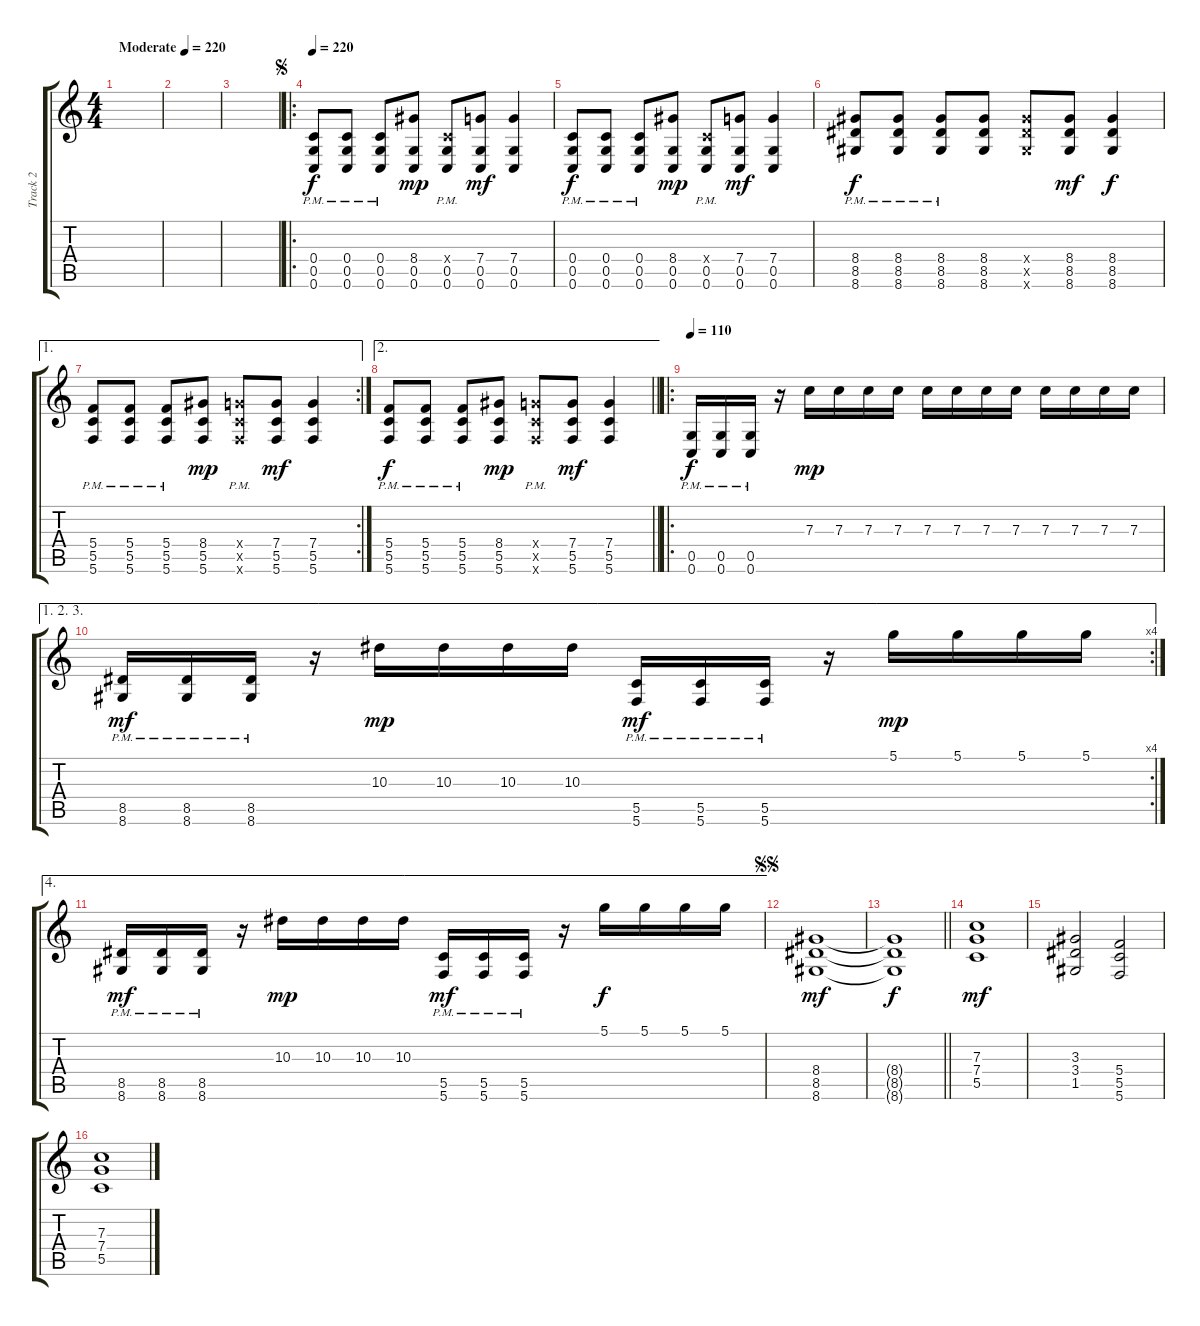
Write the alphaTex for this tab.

\track ("Track 2" "Track 2") {instrument overdrivenguitar}
\staff {score tabs}
\tuning (D4 A3 F3 C3 G2 C2) {hide}
\ts (4 4)
\tempo (220 "Moderate")
\clef g2
\ks c
|
|
|
\ro
\jump segno
\tempo 220
(0.4{pm} 0.5{pm} 0.6{pm}).8 (0.4{pm} 0.5{pm} 0.6{pm}).8 (0.4{pm} 0.5{pm} 0.6{pm}).8 (8.4 0.5 0.6).8{dy mp} (0.4{pm x} 0.5{pm} 0.6{pm}).8 (7.4 0.5 0.6).8{dy mf} (7.4 0.5 0.6).4 |
(0.4{pm} 0.5{pm} 0.6{pm}).8{dy f} (0.4{pm} 0.5{pm} 0.6{pm}).8 (0.4{pm} 0.5{pm} 0.6{pm}).8 (8.4 0.5 0.6).8{dy mp} (0.4{pm x} 0.5{pm} 0.6{pm}).8 (7.4 0.5 0.6).8{dy mf} (7.4 0.5 0.6).4 |
(8.4{pm} 8.5{pm} 8.6{pm}).8{dy f} (8.4{pm} 8.5{pm} 8.6{pm}).8 (8.4{pm} 8.5{pm} 8.6{pm}).8 (8.4 8.5 8.6).8 (8.4{x} 8.5{x} 8.6{x}).8 (8.4 8.5 8.6).8{dy mf} (8.4 8.5 8.6).4{dy f} |
\ae 1
\rc 2
(5.4{pm} 5.5{pm} 5.6{pm}).8 (5.4{pm} 5.5{pm} 5.6{pm}).8 (5.4{pm} 5.5{pm} 5.6{pm}).8 (8.4 5.5 5.6).8{dy mp} (7.4{pm x} 5.5{pm x} 5.6{pm x}).8 (7.4 5.5 5.6).8{dy mf} (7.4 5.5 5.6).4 |
\ae 2
\barLineRight lightlight
(5.4{pm} 5.5{pm} 5.6{pm}).8{dy f} (5.4{pm} 5.5{pm} 5.6{pm}).8 (5.4{pm} 5.5{pm} 5.6{pm}).8 (8.4 5.5 5.6).8{dy mp} (7.4{pm x} 5.5{pm x} 5.6{pm x}).8 (7.4 5.5 5.6).8{dy mf} (7.4 5.5 5.6).4 |
\ro
\tempo 110
(0.5{pm} 0.6{pm}).16{dy f} (0.5{pm} 0.6{pm}).16 (0.5{pm} 0.6{pm}).16 r.16 7.3.16{dy mp} 7.3.16 7.3.16 7.3.16 7.3.16 7.3.16 7.3.16 7.3.16 7.3.16 7.3.16 7.3.16 7.3.16 |
\ae (1 2 3)
\rc 4
(8.5{pm} 8.6{pm}).16{dy mf} (8.5{pm} 8.6{pm}).16 (8.5{pm} 8.6{pm}).16 r.16 10.3.16{dy mp} 10.3.16 10.3.16 10.3.16 (5.5{pm} 5.6{pm}).16{dy mf} (5.5{pm} 5.6{pm}).16 (5.5{pm} 5.6{pm}).16 r.16 5.1.16{dy mp} 5.1.16 5.1.16 5.1.16 |
\ae 4
(8.5{pm} 8.6{pm}).16{dy mf} (8.5{pm} 8.6{pm}).16 (8.5{pm} 8.6{pm}).16 r.16 10.3.16{dy mp} 10.3.16 10.3.16 10.3.16 (5.5{pm} 5.6{pm}).16{dy mf} (5.5{pm} 5.6{pm}).16 (5.5{pm} 5.6{pm}).16 r.16 5.1.16{dy f} 5.1.16 5.1.16 5.1.16 |
\jump segnosegno
(8.4 8.5 8.6).1{dy mf} |
\barLineRight lightlight
(8.4{t} 8.5{t} 8.6{t}).1{dy f} |
(7.3 7.4 5.5).1{dy mf} |
(3.3 3.4 1.5).2 (5.4 5.5 5.6).2 |
(7.3 7.4 5.5).1
